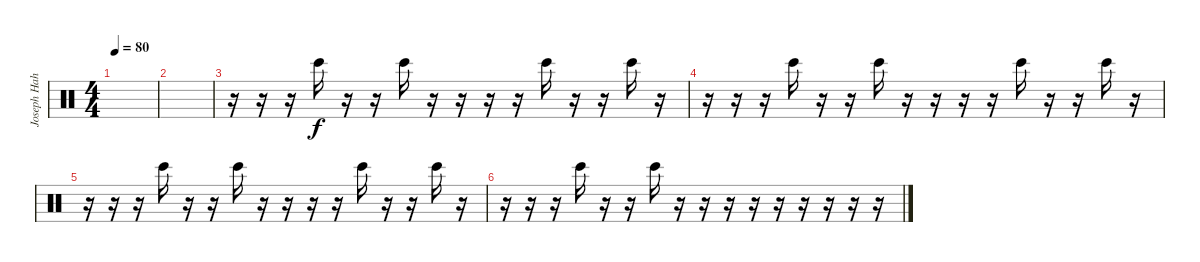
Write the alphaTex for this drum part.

\track ("Joseph Hahn (Turntables)" "Joseph Hah") {instrument percussion}
\staff {score}
\articulation defaults
\ts (4 4)
\tempo 80
\clef neutral
\ks c
|
|
r.16 r.16 r.16 "Bongo High (hit)".16 r.16 r.16 "Bongo High (hit)".16 r.16 r.16 r.16 r.16 "Bongo High (hit)".16 r.16 r.16 "Bongo High (hit)".16 r.16 |
r.16 r.16 r.16 "Bongo High (hit)".16 r.16 r.16 "Bongo High (hit)".16 r.16 r.16 r.16 r.16 "Bongo High (hit)".16 r.16 r.16 "Bongo High (hit)".16 r.16 |
r.16 r.16 r.16 "Bongo High (hit)".16 r.16 r.16 "Bongo High (hit)".16 r.16 r.16 r.16 r.16 "Bongo High (hit)".16 r.16 r.16 "Bongo High (hit)".16 r.16 |
r.16 r.16 r.16 "Bongo High (hit)".16 r.16 r.16 "Bongo High (hit)".16 r.16 r.16 r.16 r.16 r.16 r.16 r.16 r.16 r.16
